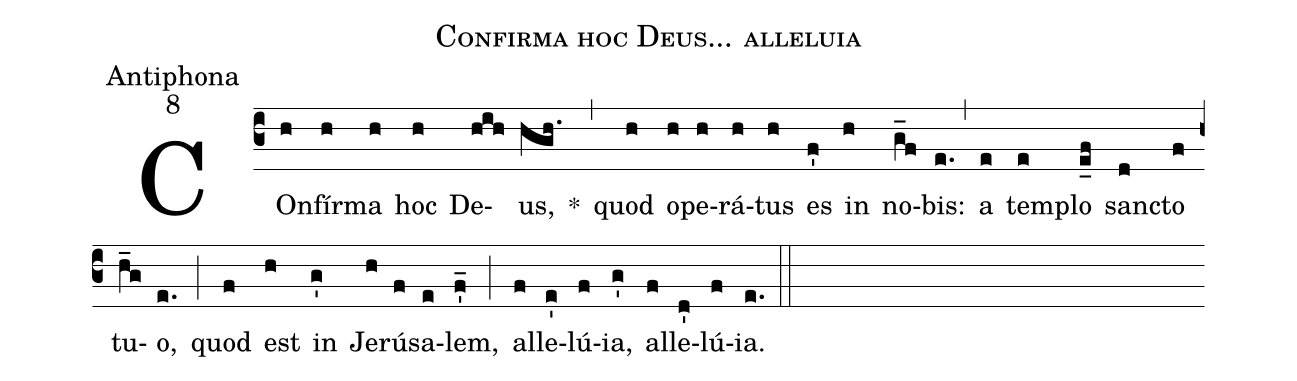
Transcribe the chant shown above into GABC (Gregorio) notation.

name: Confirma hoc Deus... alleluia;
office-part:Antiphona;
mode:8;
%%
(c3) COn(h)fír(h)ma(h) hoc(h) De(hih)us,(hgh.) *(,) quod(h) o(h)pe(h)rá(h)tus(h) es(f') in(h) no(g_f)bis:(e.) (,) a(e) tem(e)plo(e_f) san(d)cto(f) tu(h_g)o,(e.) (;) quod(f) est(h) in(g') Je(h)rú(f)sa(e)lem,(f'_) (;) al(f)le(e')lú(f)ia,(g') al(f)le(d')lú(f)ia.(e.) (::)
